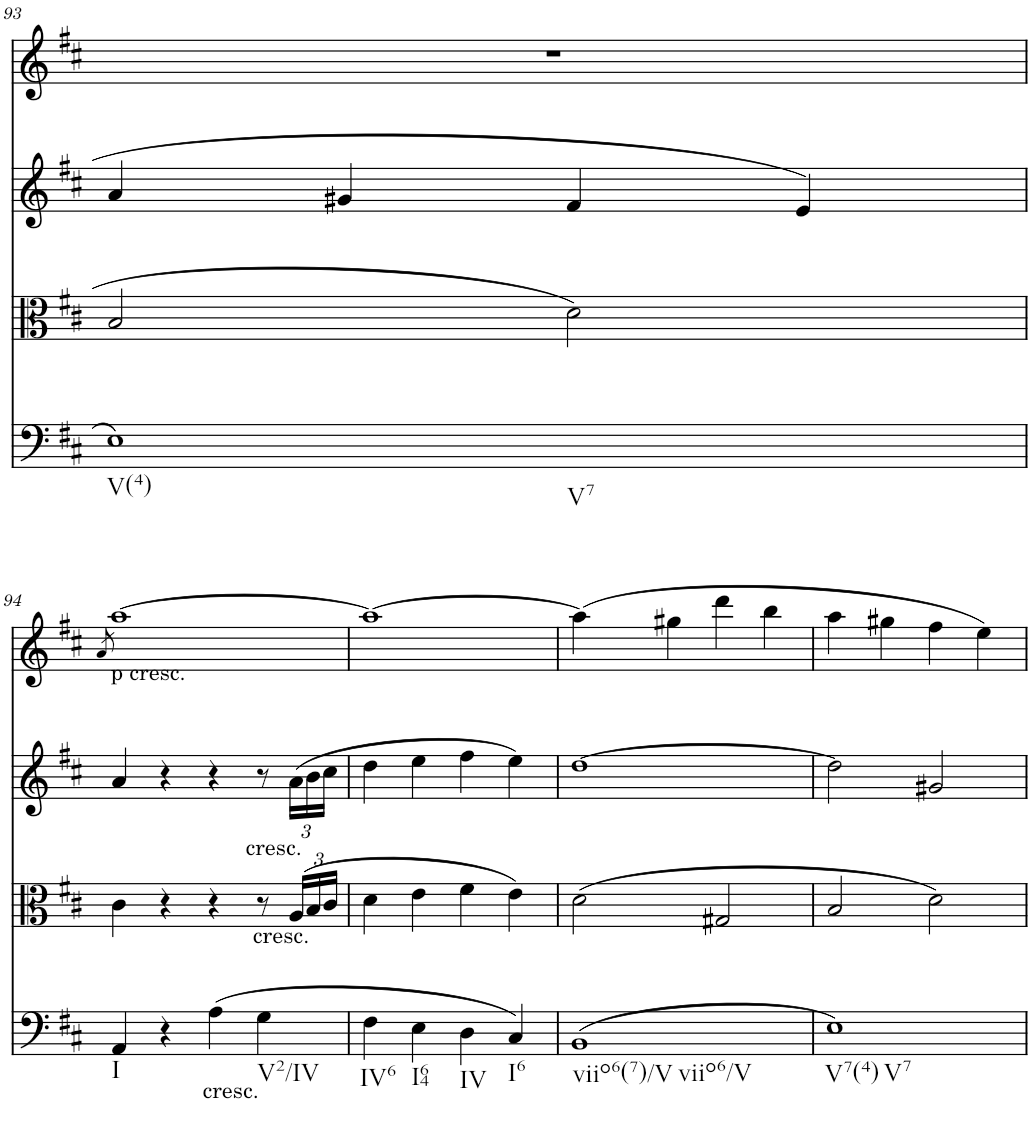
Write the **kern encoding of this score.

**kern	**kern	**kern	**kern
*part4	*part3	*part2	*part1
*staff4	*staff3	*staff2	*staff1
*I"Violoncello	*I"Viola	*I"Violin II	*I"Violin I
!!LO:PB:g=z
*clefF4	*clefC3	*clefG2	*clefG2
*k[f#c#]	*k[f#c#]	*k[f#c#]	*k[f#c#]
*M2/2	*M2/2	*M2/2	*M2/2
=93	=93	=93	=93
!LO:TX:b:t=V(4)	!	!	!
!LO:TX:b:t=V7	!	!	!
1E	2B/	4a/	1r
.	.	4g#X/	.
.	2d\	4f#/	.
.	.	4e/	.
!!LO:LB:g=z
=94	=94	=94	=94
.	.	.	8qa/
!	!	!	!LO:TX:a:t=p cresc.
!LO:TX:b:t=I	!	!	!
4AA/	4c#\	4a/	[1aa
4r	4r	4r	.
!LO:TX:b:t=cresc.	!	!	!
(4A\	4r	4r	.
!LO:TX:b:t=V2/IV	!	!	!
4G\	8r	8r	.
*	*Xbrackettup	*Xbrackettup	*
!	!	!LO:TX:b:t=cresc.	!
!	!LO:TX:b:t=cresc.	!	!
.	(24A/LL	(24a\LL	.
.	24B/	24b\	.
.	24c#/JJ	24cc#\JJ	.
=95	=95	=95	=95
!LO:TX:b:t=IV6	!	!	!
4F#\	4d\	4dd\	1aa_
!LO:TX:b:t=I64	!	!	!
4E\	4e\	4ee\	.
!LO:TX:b:t=IV	!	!	!
4D\	4f#\	4ff#\	.
!LO:TX:b:t=I6	!	!	!
4C#/)	4e\)	4ee\)	.
=96	=96	=96	=96
!LO:TX:b:t=viio6(7)/V	!	!	!
!LO:TX:b:t=viio6/V	!	!	!
(1BB	(2d\	[1dd	(4aa\]
.	.	.	4gg#X\
.	2G#X/	.	4ddd\
.	.	.	4bb\
=97	=97	=97	=97
!LO:TX:b:t=V7(4)	!	!	!
!LO:TX:b:t=V7	!	!	!
1E)	2B/	2dd\]	4aa\
.	.	.	4gg#X\
.	2d\)	2g#X/	4ff#\
.	.	.	4ee\)
=	=	=	=
*-	*-	*-	*-
